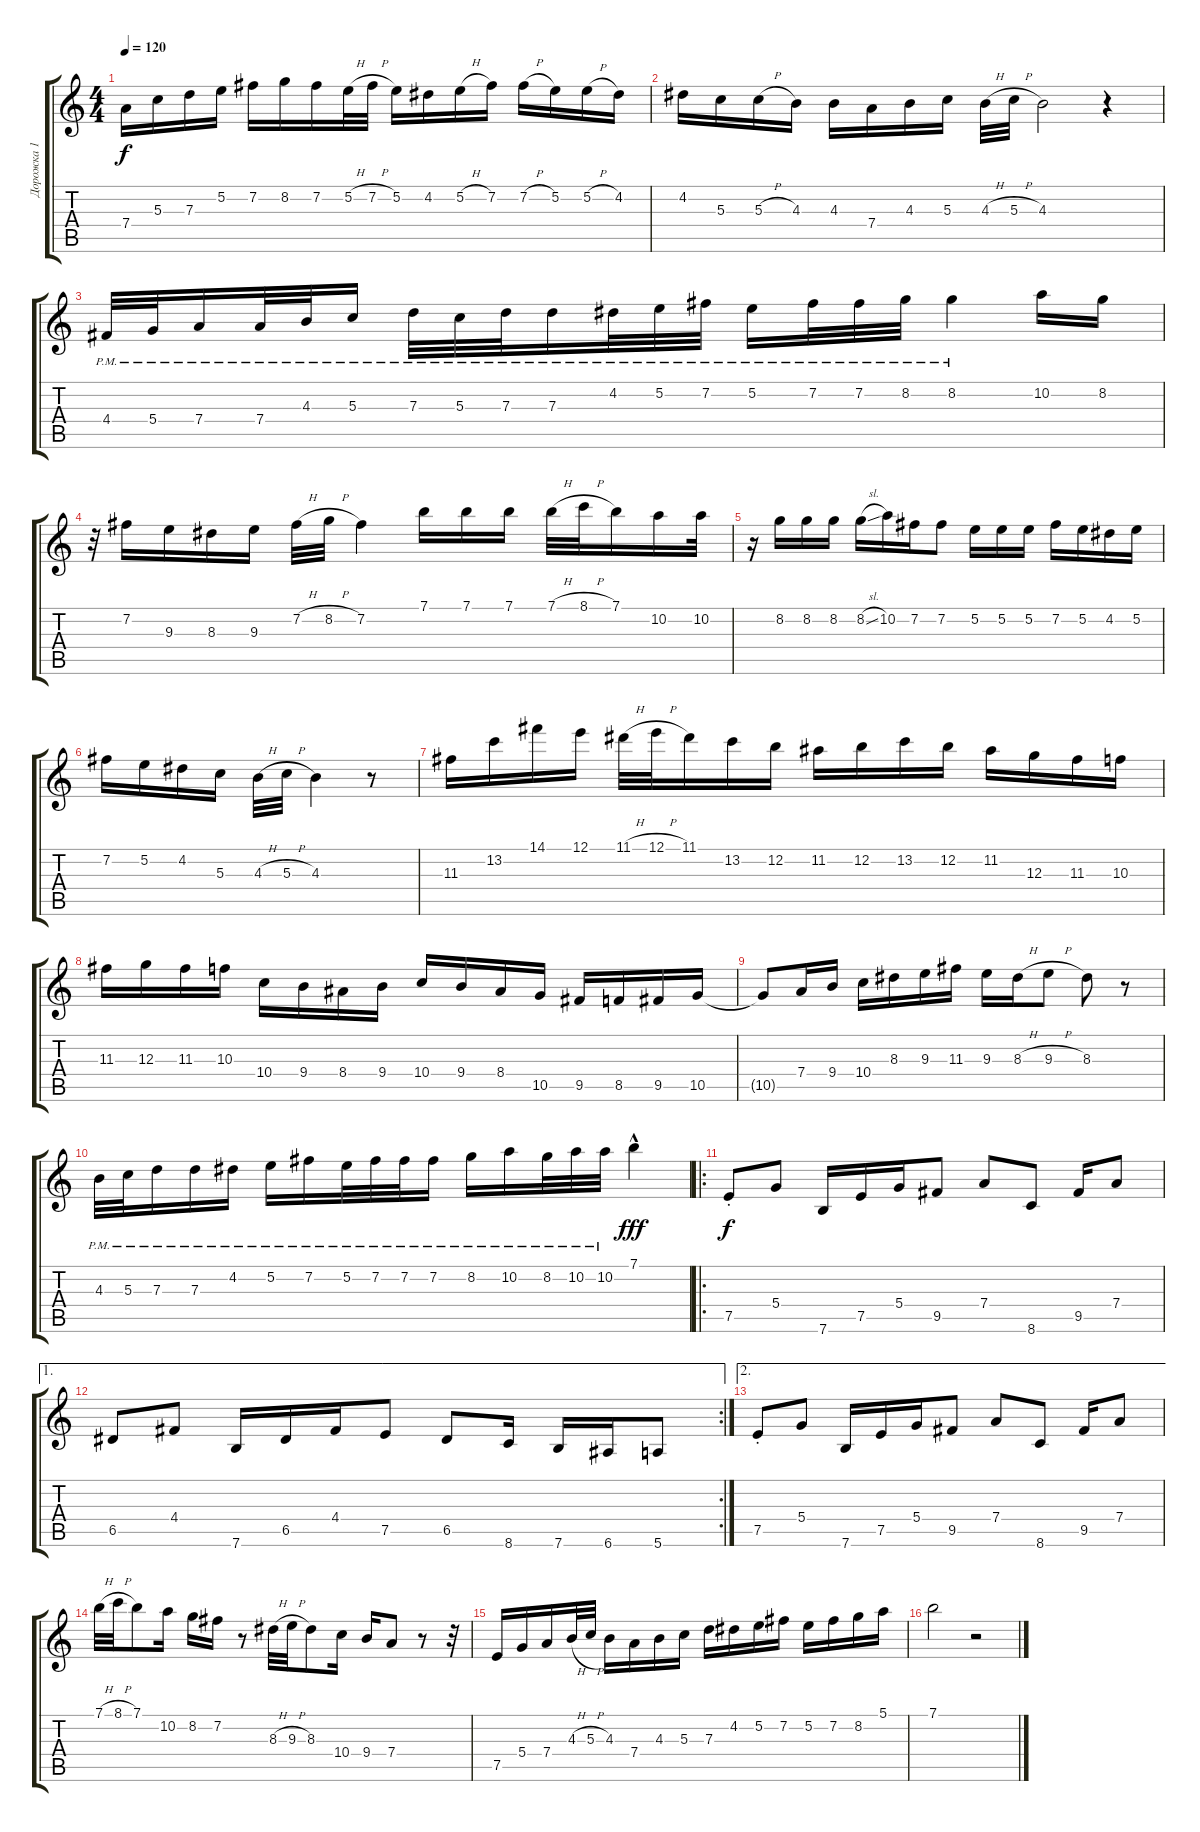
\track ("Дорожка 1" "Дорожка 1") {instrument acousticguitarsteel}
\staff {score tabs}
\tuning (E4 B3 G3 D3 A2 E2) {hide}
\ts (4 4)
\tempo 120
\clef g2
\ks c
7.4.16{dy f} 5.3.16 7.3.16 5.2.16 7.2.16 8.2.16 7.2.16 5.2{h}.32 7.2{h}.32 5.2.16 4.2.16 5.2{h}.16 7.2.16 7.2{h}.16 5.2.16 5.2{h}.16 4.2.16 |
4.2.16 5.3.16 5.3{h}.16 4.3.16 4.3.16 7.4.16 4.3.16 5.3.16 4.3{h}.32 5.3{h}.32 4.3.2 r.4 |
4.4{pm}.32 5.4{pm}.32 7.4{pm}.16 7.4{pm}.32 4.3{pm}.32 5.3{pm}.16 7.3{pm}.32 5.3{pm}.32 7.3{pm}.32 7.3{pm}.16 4.2{pm}.32 5.2{pm}.32 7.2{pm}.32 5.2{pm}.16 7.2{pm}.32 7.2{pm}.32 8.2{pm}.32 8.2{pm}.4 10.2.16 8.2.16 |
r.32 7.2.16 9.3.16 8.3.16 9.3.16 7.2{h}.32 8.2{h}.32 7.2.4 7.1.16 7.1.16 7.1.16 7.1{h}.32 8.1{h}.32 7.1.16 10.2.16 10.2.32 |
r.16 8.2.16 8.2.16 8.2.16 8.2{sl}.16 10.2.16 7.2.16 7.2.8 5.2.16 5.2.16 5.2.16 7.2.16 5.2.16 4.2.16 5.2.16 |
7.2.16 5.2.16 4.2.16 5.3.16 4.3{h}.32 5.3{h}.32 4.3.4 r.8 |
11.3.16 13.2.16 14.1.16 12.1.16 11.1{h}.32 12.1{h}.32 11.1.16 13.2.16 12.2.16 11.2.16 12.2.16 13.2.16 12.2.16 11.2.16 12.3.16 11.3.16 10.3.16 |
11.3.16 12.3.16 11.3.16 10.3.16 10.4.16 9.4.16 8.4.16 9.4.16 10.4.16 9.4.16 8.4.16 10.5.16 9.5.16 8.5.16 9.5.16 10.5.16 |
10.5{t}.8 7.4.16 9.4.16 10.4.16 8.3.16 9.3.16 11.3.16 9.3.16 8.3{h}.16 9.3{h}.8 8.3.8 r.8 |
4.3{pm}.32 5.3{pm}.32 7.3{pm}.16 7.3{pm}.16 4.2{pm}.16 5.2{pm}.16 7.2{pm}.16 5.2{pm}.32 7.2{pm}.32 7.2{pm}.32 7.2{pm}.16 8.2{pm}.16 10.2{pm}.16 8.2{pm}.32 10.2{pm}.32 10.2{pm}.32 7.1{hac}.4{dy fff} |
\ro
7.5{st}.8{dy f} 5.4.8 7.6.16 7.5.16 5.4.16 9.5.8 7.4.8 8.6.8 9.5.16 7.4.8 |
\ae 1
\rc 2
6.5.8 4.4.8 7.6.16 6.5.16 4.4.16 7.5.8 6.5.8 8.6.16 7.6.16 6.6.16 5.6.8 |
\ae 2
7.5{st}.8 5.4.8 7.6.16 7.5.16 5.4.16 9.5.8 7.4.8 8.6.8 9.5.16 7.4.8 |
7.1{h}.32 8.1{h}.32 7.1.8 10.2.16 8.2.16 7.2.16 r.8 8.3{h}.32 9.3{h}.32 8.3.8 10.4.16 9.4.16 7.4.8 r.8 r.32 |
7.5.16 5.4.16 7.4.16 4.3{h}.32 5.3{h}.32 4.3.16 7.4.16 4.3.16 5.3.16 7.3.16 4.2.16 5.2.16 7.2.16 5.2.16 7.2.16 8.2.16 5.1.16 |
7.1.2 r.2
